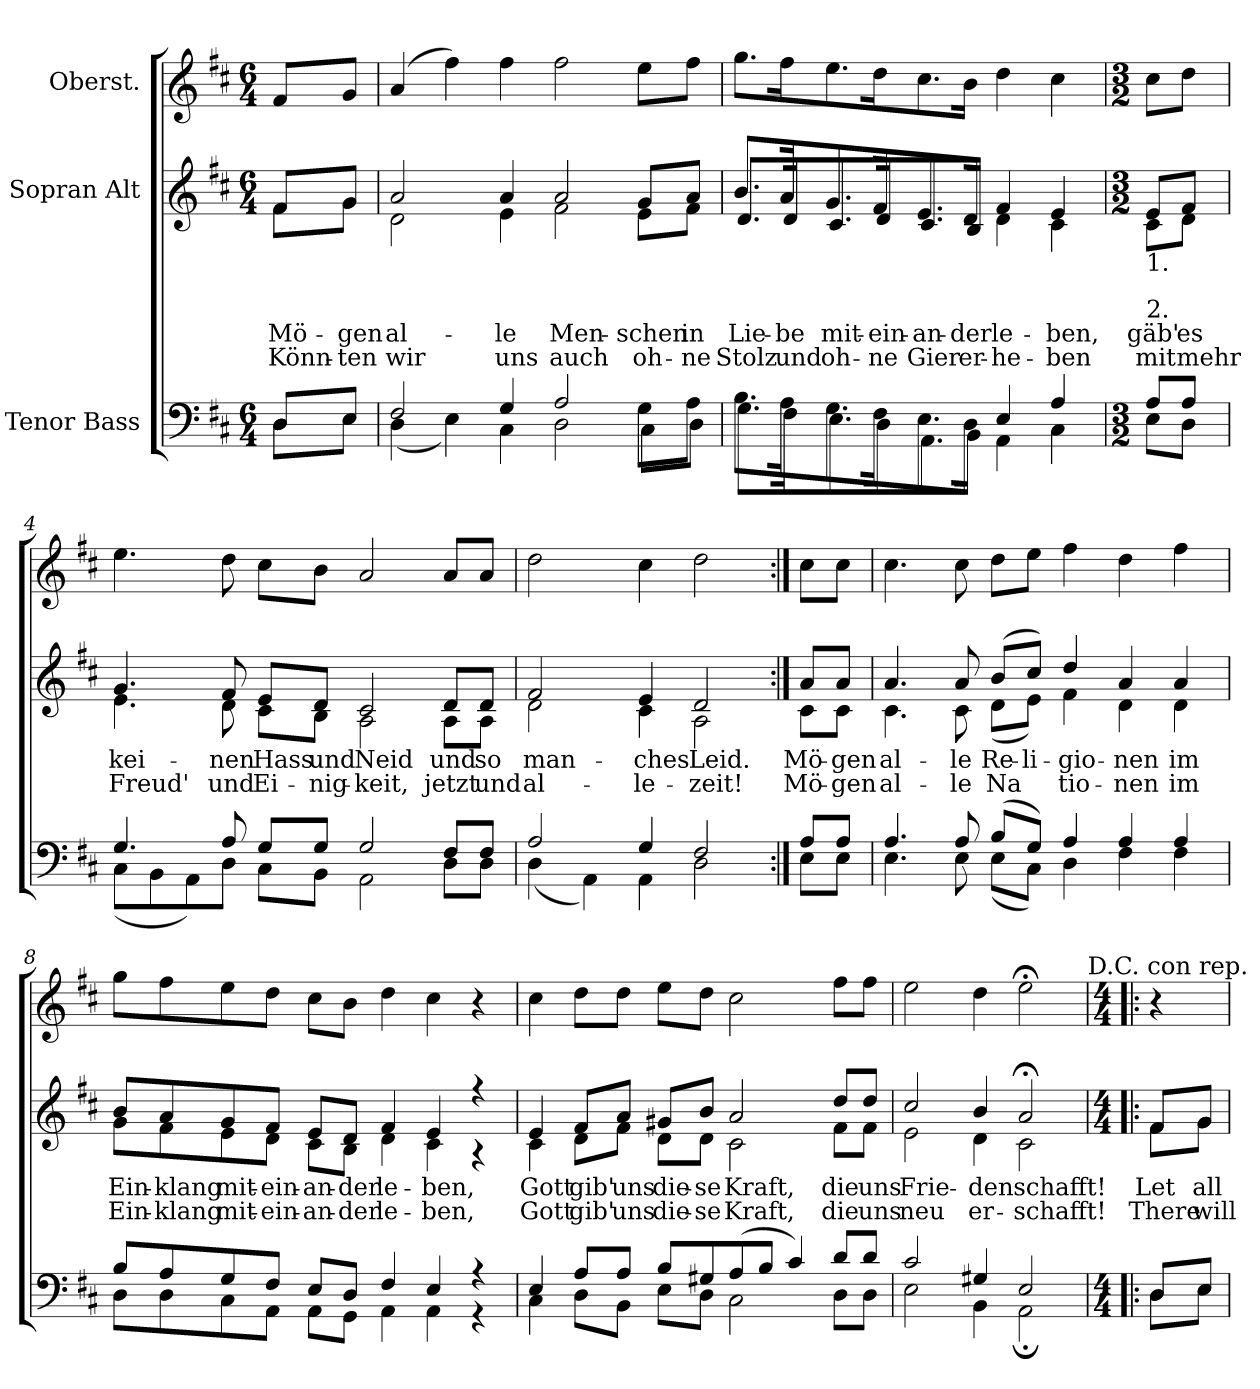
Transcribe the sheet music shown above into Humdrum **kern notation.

**kern	**kern	**text	**text	**kern
*part3	*part2	*part2	*part2	*part1
*staff3	*staff2	*staff2	*staff2	*staff1
*I"Tenor Bass	*I"Sopran Alt	*	*	*I"Oberst.
*clefF4	*clefG2	*	*	*clefG2
*k[f#c#]	*k[f#c#]	*	*	*k[f#c#]
*D:	*D:	*	*	*D:
*M6/4	*M6/4	*	*	*M6/4
=	=	=	=	=
*^	*	*	*	*
!	!	!LO:TX:b:t=1.\n\n2.	!	!	!
!	!	!	!LO:LY:b	!LO:LY:b	!
*	*	*^	*	*	*
!	!	!	!	!LO:LY:b	!LO:LY:b	!
8D/L	8D\L	8f#/L	8f#\L	Mö-	-Könn-	8f#/L
!	!	!	!	!LO:LY:b	!LO:LY:b	!
!	!	!	!	!LO:LY:b	!LO:LY:b	!
8E/J	8E\J	8g/J	8g\J	-gen	ten	8g/J
=1	=1	=1	=1	=1	=1	=1
!	!	!	!	!LO:LY:b	!LO:LY:b	!
!	!	!	!	!LO:LY:b	!LO:LY:b	!
2F#/	(<4D\	2a/	2d\	al-	-wir	(4a
.	4E\)	.	.	.	.	4ff#)
!	!	!	!	!LO:LY:b	!LO:LY:b	!
!	!	!	!	!LO:LY:b	!LO:LY:b	!
4G	4C#\	4a/	4e\	le	uns	4ff#
!	!	!	!	!LO:LY:b	!LO:LY:b	!
!	!	!	!	!LO:LY:b	!LO:LY:b	!
2A	2D\	2a/	2f#\	Men-	-auch	2ff#
!	!	!	!	!LO:LY:b	!LO:LY:b	!
!	!	!	!	!LO:LY:b	!LO:LY:b	!
8G\L	8C#\L	8g/L	8e\L	schen	oh-	8ee\L
!	!	!	!	!LO:LY:b	!LO:LY:b	!
!	!	!	!	!LO:LY:b	!LO:LY:b	!
8A\J	8D\J	8a/J	8f#\J	-in	ne	8ff#\J
=2	=2	=2	=2	=2	=2	=2
!	!	!	!	!LO:LY:b	!LO:LY:b	!
!	!	!	!	!LO:LY:b	!LO:LY:b	!
8.B\L	8.G\L	8.b/L	8.d/L	Lie-	-Stolz	8.gg\L
!	!	!	!	!LO:LY:b	!LO:LY:b	!
!	!	!	!	!LO:LY:b	!LO:LY:b	!
16A\K	16F#\K	16a/K	16d/K	be	und	16ff#\K
!	!	!	!	!LO:LY:b	!LO:LY:b	!
!	!	!	!	!LO:LY:b	!LO:LY:b	!
8.G\	8.E\	8.g/	8.c#/	mit-	-oh-	8.ee\
!	!	!	!	!LO:LY:b	!LO:LY:b	!
!	!	!	!	!LO:LY:b	!LO:LY:b	!
16F#\K	16D\K	16f#/K	16d/K	-ein-	-ne	16dd\K
!	!	!	!	!LO:LY:b	!LO:LY:b	!
!	!	!	!	!LO:LY:b	!LO:LY:b	!
8.E\	8.AA\	8.e/	8.c#/	an-	-Gier	8.cc#\
!	!	!	!	!LO:LY:b	!LO:LY:b	!
!	!	!	!	!LO:LY:b	!LO:LY:b	!
16D\Jk	16BB\Jk	16d/Jk	16B/Jk	der	er-	16b\Jk
!	!	!	!	!LO:LY:b	!LO:LY:b	!
!	!	!	!	!LO:LY:b	!LO:LY:b	!
4E/	4AA\	4f#/	4d	-le-	-he-	4dd
!	!	!	!	!LO:LY:b	!LO:LY:b	!
!	!	!	!	!LO:LY:b	!LO:LY:b	!
4A	4C#\	4e/	4c#\	-ben,	ben	4cc#
!!LO:LB:g=z
=3	=3	=3	=3	=3	=3	=3
*M3/2	*	*M3/2	*	*	*	*M3/2
!	!	!LO:TX:b:t=1.\n\n2.	!	!	!	!
!	!	!	!	!LO:LY:b	!LO:LY:b	!
!	!	!	!	!LO:LY:b	!LO:LY:b	!
8A/L	8E\L	8e/L	8c#\L	gäb'	mit	8cc#\L
!	!	!	!	!LO:LY:b	!LO:LY:b	!
!	!	!	!	!LO:LY:b	!LO:LY:b	!
8A/J	8D\J	8f#/J	8d\J	es	mehr	8dd\J
=4	=4	=4	=4	=4	=4	=4
!	!	!	!	!LO:LY:b	!LO:LY:b	!
!	!	!	!	!LO:LY:b	!LO:LY:b	!
4.G/	(<8C#\L	4.g/	4.e\	-kei-	-Freud'	4.ee
.	8BB\	.	.	.	.	.
.	8AA\)	.	.	.	.	.
!	!	!	!	!LO:LY:b	!LO:LY:b	!
!	!	!	!	!LO:LY:b	!LO:LY:b	!
8A/	8D\J	8f#/	8d\	nen	und	8dd
!	!	!	!	!LO:LY:b	!LO:LY:b	!
!	!	!	!	!LO:LY:b	!LO:LY:b	!
8G/L	8C#\L	8e/L	8c#\L	Hass	Ei-	8cc#\L
!	!	!	!	!LO:LY:b	!LO:LY:b	!
!	!	!	!	!LO:LY:b	!LO:LY:b	!
8G/J	8BB\J	8d/J	8B\J	-und	nig-	8b\J
!	!	!	!	!LO:LY:b	!LO:LY:b	!
!	!	!	!	!LO:LY:b	!LO:LY:b	!
2G/	2AA\	2c#/	2A\	-Neid	keit,	2a
!	!	!	!	!LO:LY:b	!LO:LY:b	!
!	!	!	!	!LO:LY:b	!LO:LY:b	!
8F#/L	8D\L	8d/L	8A\L	und	jetzt	8a/L
!	!	!	!	!LO:LY:b	!LO:LY:b	!
!	!	!	!	!LO:LY:b	!LO:LY:b	!
8F#/J	8D\J	8d/J	8A\J	so	und	8a/J
=5	=5	=5	=5	=5	=5	=5
!	!	!	!	!LO:LY:b	!LO:LY:b	!
!	!	!	!	!LO:LY:b	!LO:LY:b	!
2A/	(<4D\	2f#/	2d\	man-	-al-	2dd
.	4AA\)	.	.	.	.	.
!	!	!	!	!LO:LY:b	!LO:LY:b	!
!	!	!	!	!LO:LY:b	!LO:LY:b	!
4G/	4AA\	4e/	4c#\	-ches	le-	4cc#
!	!	!	!	!LO:LY:b	!LO:LY:b	!
!	!	!	!	!LO:LY:b	!LO:LY:b	!
2F#/	2D\	2d/	2A\	-Leid.	zeit!	2dd
!!LO:LB:g=z
=6:|!	=6:|!	=6:|!	=6:|!	=6:|!	=6:|!	=6:|!
!	!	!	!	!LO:LY:b	!LO:LY:b	!
8A/L	8E\L	8a/L	8c#\L	Mö-	-Mö-	8cc#\L
!	!	!	!	!LO:LY:b	!LO:LY:b	!
8A/J	8E\J	8a/J	8c#\J	-gen	gen	8cc#\J
=7	=7	=7	=7	=7	=7	=7
!	!	!	!	!LO:LY:b	!LO:LY:b	!
4.A/	4.E\	4.a/	4.c#\	al-	-al-	4.cc#
!	!	!	!	!LO:LY:b	!LO:LY:b	!
8A/	8E\	8a/	8c#\	-le	le	8cc#
!	!	!	!	!LO:LY:b	!LO:LY:b	!
(>8B/L	(<8E\L	(>8b/L	(<8d\L	Re-	-Na	8dd\L
!	!	!	!	!LO:LY:b	!	!
8G/J)	8C#\J)	8cc#/J)	8e\J)	li-	.	8ee\J
!	!	!	!	!LO:LY:b	!LO:LY:b	!
4A/	4D\	4dd/	4f#\	-gio-	-tio-	4ff#
!	!	!	!	!LO:LY:b	!LO:LY:b	!
4A/	4F#\	4a/	4d\	-nen	nen	4dd
!	!	!	!	!LO:LY:b	!LO:LY:b	!
4A/	4F#\	4a/	4d\	im	im	4ff#
=8	=8	=8	=8	=8	=8	=8
!	!	!	!	!LO:LY:b	!LO:LY:b	!
8B/L	8D\L	8b/L	8g\L	Ein-	-Ein-	8gg\L
!	!	!	!	!LO:LY:b	!LO:LY:b	!
8A/	8D\	8a/	8f#\	-klang	klang	8ff#\
!	!	!	!	!LO:LY:b	!LO:LY:b	!
8G/	8C#\	8g/	8e\	mit-	-mit-	8ee\
!	!	!	!	!LO:LY:b	!LO:LY:b	!
8F#/J	8AA\J	8f#/J	8d\J	-ein-	-ein-	8dd\J
!	!	!	!	!LO:LY:b	!LO:LY:b	!
8E/L	8AA\L	8e/L	8c#\L	-an-	-an-	8cc#\L
!	!	!	!	!LO:LY:b	!LO:LY:b	!
8D/J	8GG\J	8d/J	8B\J	-der	der	8b\J
!	!	!	!	!LO:LY:b	!LO:LY:b	!
4F#/	4AA\	4f#/	4d\	le-	-le-	4dd
!	!	!	!	!LO:LY:b	!LO:LY:b	!
4E/	4AA\	4e/	4c#\	-ben,	ben,	4cc#
4r	4r	4r	4r	.	.	4r
!!LO:LB:g=z
=9	=9	=9	=9	=9	=9	=9
!	!	!	!	!LO:LY:b	!LO:LY:b	!
4E/	4C#\	4e/	4c#\	Gott	Gott	4cc#
!	!	!	!	!LO:LY:b	!LO:LY:b	!
8A/L	8D\L	8f#/L	8d\L	gib'	gib'	8dd\L
!	!	!	!	!LO:LY:b	!LO:LY:b	!
8A/J	8BB\J	8a/J	8f#\J	uns	uns	8dd\J
!	!	!	!	!LO:LY:b	!LO:LY:b	!
8B/L	8E\L	8g#X/L	8d\L	die-	-die-	8ee\L
!	!	!	!	!LO:LY:b	!LO:LY:b	!
8G#X/	8D\J	8b/J	8d\J	-se	se	8dd\J
!	!	!	!	!LO:LY:b	!LO:LY:b	!
(>8A/	2C#\	2a/	2c#\	Kraft,	Kraft,	2cc#
8B/J	.	.	.	.	.	.
4c#/)	.	.	.	.	.	.
!	!	!	!	!LO:LY:b	!LO:LY:b	!
8d/L	8D\L	8dd/L	8f#\L	die	die	8ff#\L
!	!	!	!	!LO:LY:b	!LO:LY:b	!
8d/J	8D\J	8dd/J	8f#\J	uns	uns	8ff#\J
=10	=10	=10	=10	=10	=10	=10
!	!	!	!	!LO:LY:b	!LO:LY:b	!
2c#/	2E\	2cc#/	2e\	Frie-	-neu	2ee
!	!	!	!	!LO:LY:b	!LO:LY:b	!
4G#X/	4BB\	4b/	4d\	den	er-	4dd
!	!	!	!	!LO:LY:b	!LO:LY:b	!
2E/	2AA;\	2a;</	2c#\	-schafft!	schafft!	2ee;<
!	!	!	!	!	!	!LO:TX:a:t=D.C. con rep.
!!LO:LB:g=z
=11!|:	=11!|:	=11!|:	=11!|:	=11!|:	=11!|:	=11!|:
*M4/4	*	*M4/4	*	*	*	*M4/4
!	!	!	!	!LO:LY:b	!LO:LY:b	!
8D/L	8D\L	8f#/L	8f#\L	Let	There	4r
!	!	!	!	!LO:LY:b	!LO:LY:b	!
8E/J	8E\J	8g/J	8g\J	all	will	.
*v	*v	*	*	*	*	*
*	*v	*v	*	*	*
=	=	=	=	=
*-	*-	*-	*-	*-
